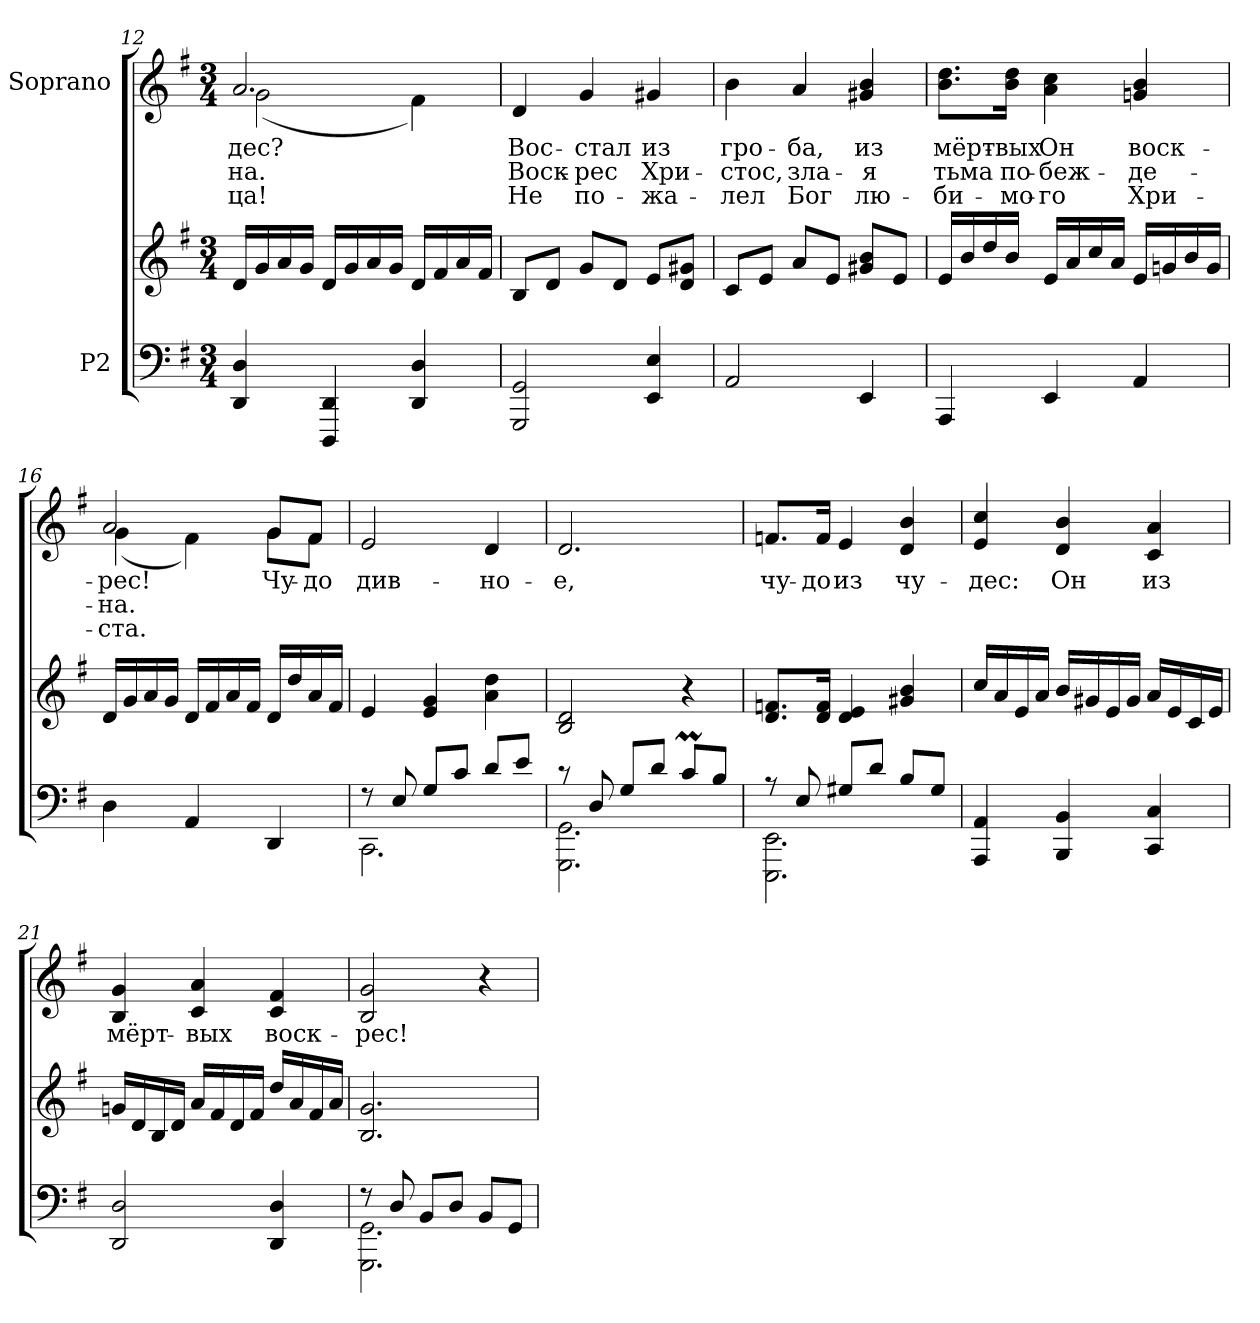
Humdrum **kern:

**kern	**kern	**kern	**text	**text	**text
*part2	*part2	*part1	*part1	*part1	*part1
*staff3	*staff2	*staff1	*staff1	*staff1	*staff1
*I"P2	*	*I"Soprano	*	*	*
*clefF4	*clefG2	*clefG2	*	*	*
*k[f#]	*k[f#]	*k[f#]	*	*	*
*G:	*G:	*G:	*	*	*
*M3/4	*M3/4	*M3/4	*	*	*
=12	=12	=12	=12	=12	=12
!	!	!	!LO:LY:b:color=#000000	!LO:LY:b:color=#000000	!LO:LY:b:color=#000000
*	*	*^	*	*	*
4DDi/ 4Di	16di/LL	2.ai/	(2gi\	-дес?	-на.	-ца!
.	16gi/	.	.	.	.	.
.	16ai/	.	.	.	.	.
.	16gi/JJ	.	.	.	.	.
4DDDi/ 4DDi	16di/LL	.	.	.	.	.
.	16gi/	.	.	.	.	.
.	16ai/	.	.	.	.	.
.	16gi/JJ	.	.	.	.	.
4DDi/ 4Di	16di/LL	.	4f#i\)	.	.	.
.	16f#i/	.	.	.	.	.
.	16ai/	.	.	.	.	.
.	16f#i/JJ	.	.	.	.	.
*	*	*v	*v	*	*	*
!!LO:PB:g=z
=13	=13	=13	=13	=13	=13
!	!	!	!LO:LY:b:color=#000000	!LO:LY:b:color=#000000	!LO:LY:b:color=#000000
2GGGi/ 2GGi	8Bi/L	4di/	Вос-	Воск-	Не
.	8di/J	.	.	.	.
!	!	!	!LO:LY:b:color=#000000	!LO:LY:b:color=#000000	!LO:LY:b:color=#000000
.	8gi/L	4gi/	-стал	-рес	по-
.	8di/J	.	.	.	.
!	!	!	!LO:LY:b:color=#000000	!LO:LY:b:color=#000000	!LO:LY:b:color=#000000
4EEi/ 4Ei	8ei/L	4g#Xi/	из	Хри-	-жа-
.	8di/ 8g#XiJ	.	.	.	.
=14	=14	=14	=14	=14	=14
!	!	!	!LO:LY:b:color=#000000	!LO:LY:b:color=#000000	!LO:LY:b:color=#000000
2AAi/	8ci/L	4bi\	гро-	-стос,	-лел
.	8ei/J	.	.	.	.
!	!	!	!LO:LY:b:color=#000000	!LO:LY:b:color=#000000	!LO:LY:b:color=#000000
.	8ai/L	4ai/	-ба,	зла-	Бог
.	8ei/J	.	.	.	.
!	!	!	!LO:LY:b:color=#000000	!LO:LY:b:color=#000000	!LO:LY:b:color=#000000
4EEi/	8g#Xi/ 8biL	4g#Xi/ 4bi	из	-я	лю-
.	8ei/J	.	.	.	.
=15	=15	=15	=15	=15	=15
!	!	!	!LO:LY:b:color=#000000	!LO:LY:b:color=#000000	!LO:LY:b:color=#000000
4AAAi/	16ei/LL	8.bi\ 8.ddiL	мёрт-	тьма	-би-
.	16bi/	.	.	.	.
.	16ddi/	.	.	.	.
!	!	!	!LO:LY:b:color=#000000	!LO:LY:b:color=#000000	!LO:LY:b:color=#000000
.	16bi/JJ	16bi\ 16ddiJk	-вых	по-	-мо-
!	!	!	!LO:LY:b:color=#000000	!LO:LY:b:color=#000000	!LO:LY:b:color=#000000
4EEi/	16ei/LL	4ai\ 4cci	Он	-беж-	-го
.	16ai/	.	.	.	.
.	16cci/	.	.	.	.
.	16ai/JJ	.	.	.	.
!	!	!	!LO:LY:b:color=#000000	!LO:LY:b:color=#000000	!LO:LY:b:color=#000000
4AAi/	16ei/LL	4gni/ 4bi	воск-	-де-	Хри-
.	16gni/	.	.	.	.
.	16bi/	.	.	.	.
.	16gi/JJ	.	.	.	.
=16	=16	=16	=16	=16	=16
!	!	!	!LO:LY:b:color=#000000	!LO:LY:b:color=#000000	!LO:LY:b:color=#000000
*	*	*^	*	*	*
4Di\	16di/LL	2ai/	(4gi\	-рес!	-на.	-ста.
.	16gi/	.	.	.	.	.
.	16ai/	.	.	.	.	.
.	16gi/JJ	.	.	.	.	.
4AAi/	16di/LL	.	4f#i\)	.	.	.
.	16f#i/	.	.	.	.	.
.	16ai/	.	.	.	.	.
.	16f#i/JJ	.	.	.	.	.
!	!	!	!	!LO:LY:b:color=#000000	!	!
4DDi/	16di/LL	8gi/L	8gi\L	Чу-	.	.
.	16ddi/	.	.	.	.	.
!	!	!	!	!LO:LY:b:color=#000000	!	!
.	16ai/	8f#i/J	8f#i\J	-до	.	.
.	16f#i/JJ	.	.	.	.	.
*	*	*v	*v	*	*	*
!!LO:LB:g=z
=17	=17	=17	=17	=17	=17
*^	*	*	*	*	*
!	!	!	!	!LO:LY:b:color=#000000	!	!
8r	2.CCi\	4ei/	2ei/	див-	.	.
8Ei/	.	.	.	.	.	.
8Gi/L	.	4ei/ 4gi	.	.	.	.
8ci/J	.	.	.	.	.	.
!	!	!	!	!LO:LY:b:color=#000000	!	!
8di/L	.	4ai\ 4ddi	4di/	-но-	.	.
8ei/J	.	.	.	.	.	.
=18	=18	=18	=18	=18	=18	=18
!	!	!	!	!LO:LY:b:color=#000000	!	!
8r	2.GGGi\ 2.GGi	2Bi/ 2di	2.di/	-е,	.	.
8Di/	.	.	.	.	.	.
8Gi/L	.	.	.	.	.	.
8di/J	.	.	.	.	.	.
8cMi/L	.	4r	.	.	.	.
8Bi/J	.	.	.	.	.	.
=19	=19	=19	=19	=19	=19	=19
!	!	!	!	!LO:LY:b:color=#000000	!	!
8r	2.EEEi\ 2.EEi	8.di/ 8.fniL	8.fni/L	чу-	.	.
8Ei/	.	.	.	.	.	.
!	!	!	!	!LO:LY:b:color=#000000	!	!
.	.	16di/ 16fiJk	16fi/Jk	-до	.	.
!	!	!	!	!LO:LY:b:color=#000000	!	!
8G#Xi/L	.	4di/ 4ei	4ei/	из	.	.
8di/J	.	.	.	.	.	.
!	!	!	!	!LO:LY:b:color=#000000	!	!
8Bi/L	.	4g#Xi/ 4bi	4di/ 4bi	чу-	.	.
8G#i/J	.	.	.	.	.	.
*v	*v	*	*	*	*	*
=20	=20	=20	=20	=20	=20
!	!	!	!LO:LY:b:color=#000000	!	!
4AAAi/ 4AAi	16cci/LL	4ei/ 4cci	-дес:	.	.
.	16ai/	.	.	.	.
.	16ei/	.	.	.	.
.	16ai/JJ	.	.	.	.
!	!	!	!LO:LY:b:color=#000000	!	!
4BBBi/ 4BBi	16bi/LL	4di/ 4bi	Он	.	.
.	16g#Xi/	.	.	.	.
.	16ei/	.	.	.	.
.	16g#i/JJ	.	.	.	.
!	!	!	!LO:LY:b:color=#000000	!	!
4CCi/ 4Ci	16ai/LL	4ci/ 4ai	из	.	.
.	16ei/	.	.	.	.
.	16ci/	.	.	.	.
.	16ei/JJ	.	.	.	.
!!LO:LB:g=z
=21	=21	=21	=21	=21	=21
!	!	!	!LO:LY:b:color=#000000	!	!
2DDi/ 2Di	16gni/LL	4Bi/ 4gi	мёрт-	.	.
.	16di/	.	.	.	.
.	16Bi/	.	.	.	.
.	16di/JJ	.	.	.	.
!	!	!	!LO:LY:b:color=#000000	!	!
.	16ai/LL	4ci/ 4ai	-вых	.	.
.	16f#i/	.	.	.	.
.	16di/	.	.	.	.
.	16f#i/JJ	.	.	.	.
!	!	!	!LO:LY:b:color=#000000	!	!
4DDi/ 4Di	16ddi/LL	4ci/ 4f#i	воск-	.	.
.	16ai/	.	.	.	.
.	16f#i/	.	.	.	.
.	16ai/JJ	.	.	.	.
=22	=22	=22	=22	=22	=22
*^	*	*	*	*	*
!	!	!	!	!LO:LY:b:color=#000000	!	!
8r	2.GGGi\ 2.GGi	2.Bi/ 2.gi	2Bi/ 2gi	-рес!	.	.
8Di/	.	.	.	.	.	.
8BBi/L	.	.	.	.	.	.
8Di/J	.	.	.	.	.	.
8BBi/L	.	.	4r	.	.	.
8GGi/J	.	.	.	.	.	.
*v	*v	*	*	*	*	*
=	=	=	=	=	=
*-	*-	*-	*-	*-	*-
